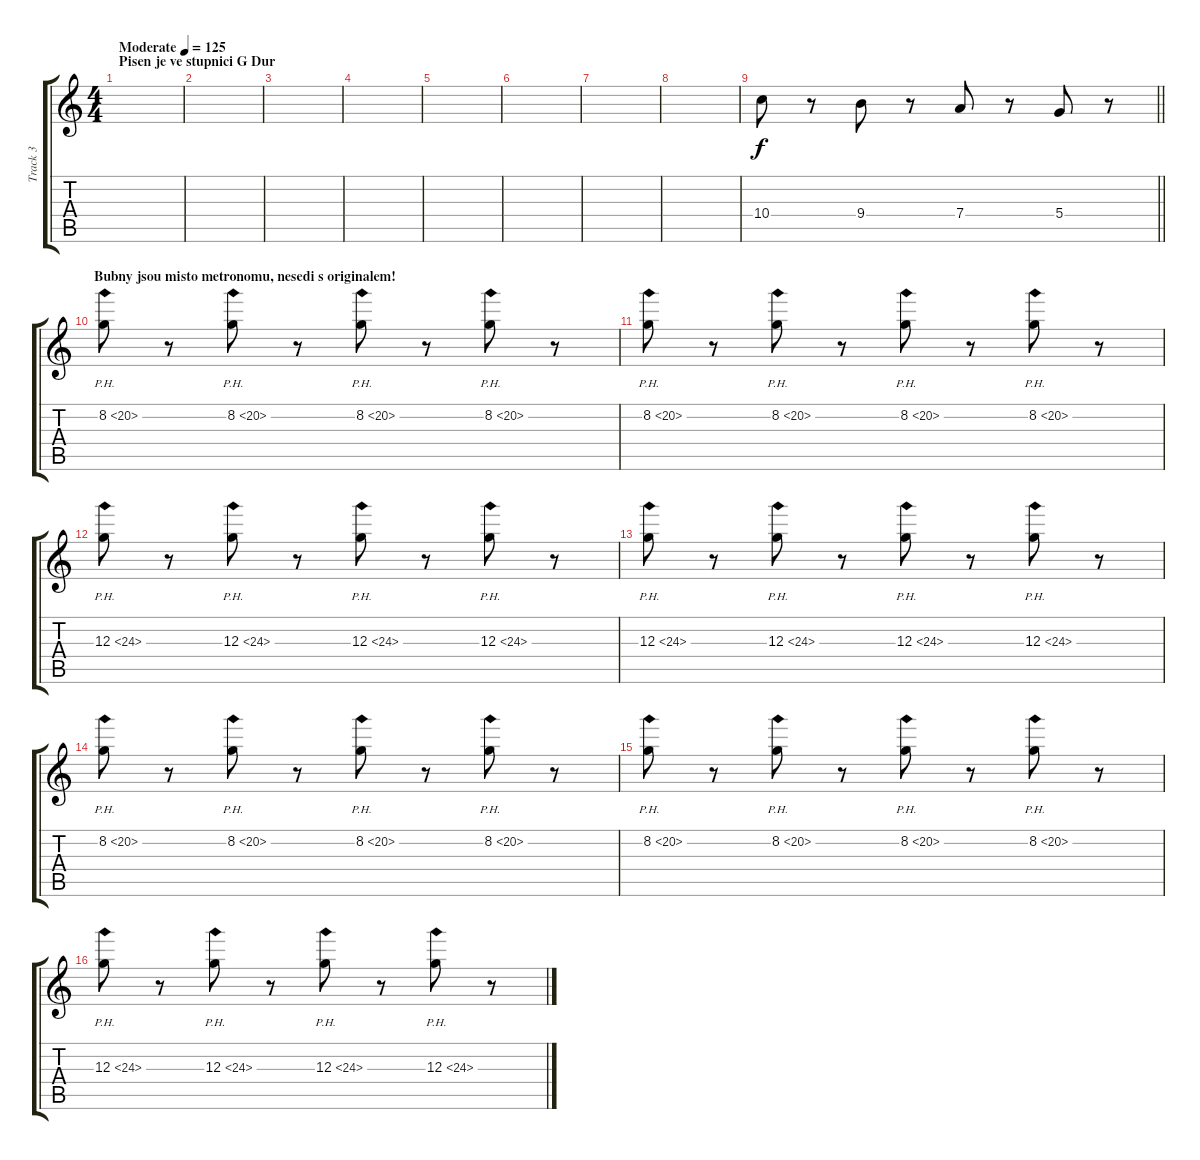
\track ("Track 3" "Track 3") {instrument distortionguitar}
\staff {score tabs}
\tuning (E4 B3 G3 D3 A2 E2) {hide}
\ts (4 4)
\section ("" "Pisen je ve stupnici G Dur")
\tempo (125 "Moderate")
\clef g2
\ks c
|
|
|
|
|
|
|
|
\barLineRight lightlight
10.4.8 r.8 9.4.8 r.8 7.4.8 r.8 5.4.8 r.8 |
\section ("" "Bubny jsou misto metronomu, nesedi s originalem!")
8.2{ph 12}.8 r.8 8.2{ph 12}.8 r.8 8.2{ph 12}.8 r.8 8.2{ph 12}.8 r.8 |
8.2{ph 12}.8 r.8 8.2{ph 12}.8 r.8 8.2{ph 12}.8 r.8 8.2{ph 12}.8 r.8 |
12.3{ph 12}.8 r.8 12.3{ph 12}.8 r.8 12.3{ph 12}.8 r.8 12.3{ph 12}.8 r.8 |
12.3{ph 12}.8 r.8 12.3{ph 12}.8 r.8 12.3{ph 12}.8 r.8 12.3{ph 12}.8 r.8 |
8.2{ph 12}.8 r.8 8.2{ph 12}.8 r.8 8.2{ph 12}.8 r.8 8.2{ph 12}.8 r.8 |
8.2{ph 12}.8 r.8 8.2{ph 12}.8 r.8 8.2{ph 12}.8 r.8 8.2{ph 12}.8 r.8 |
12.3{ph 12}.8 r.8 12.3{ph 12}.8 r.8 12.3{ph 12}.8 r.8 12.3{ph 12}.8 r.8
